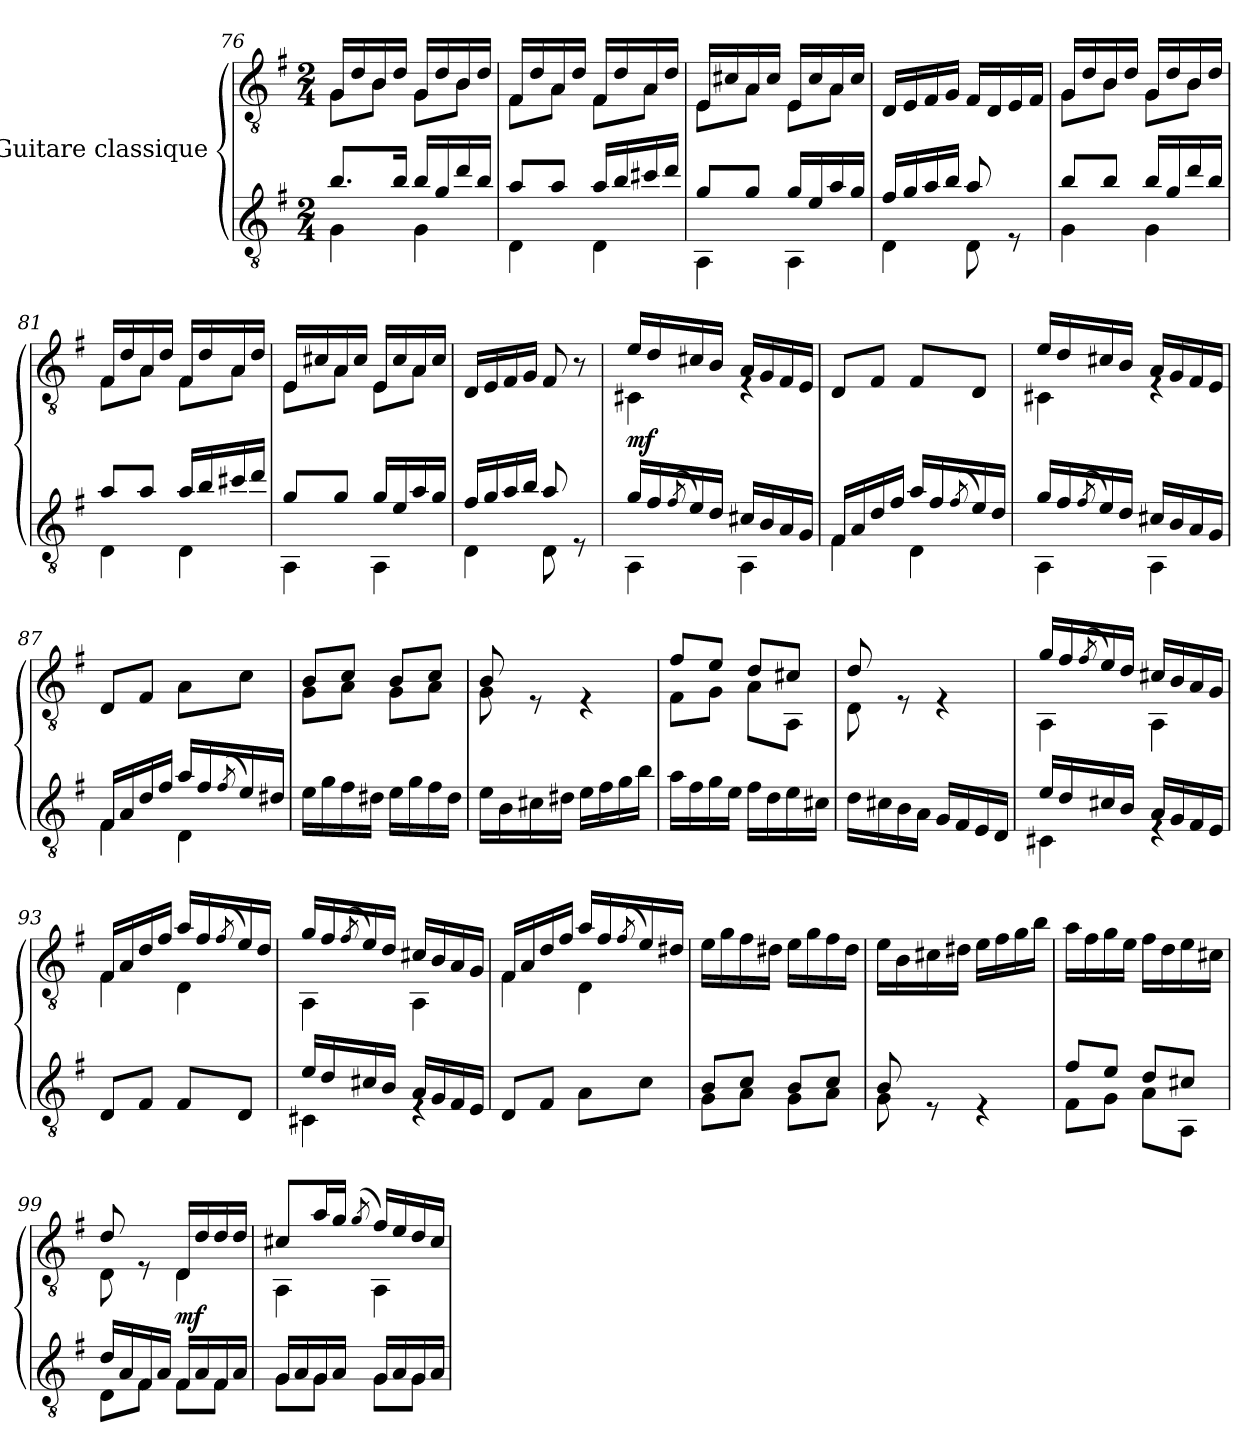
**kern	**kern	**dynam
*part2	*part1	*part1
*staff2	*staff1	*staff1
*I"Guitare classique	*I"Guitare classique	*
*clefGv2	*clefGv2	*
*k[f#]	*k[f#]	*
*M2/4	*M2/4	*
=76	=76	=76
*^	*^	*
8.b/L	4G\	16G/LL	8G\L	.
.	.	16d/	.	.
.	.	16B/	8B\J	.
16b/Jk	.	16d/JJ	.	.
16b/LL	4G\	16G/LL	8G\L	.
16g/	.	16d/	.	.
16dd/	.	16B/	8B\J	.
16b/JJ	.	16d/JJ	.	.
=77	=77	=77	=77	=77
8a/L	4D\	16F#/LL	8F#\L	.
.	.	16d/	.	.
8a/J	.	16A/	8A\J	.
.	.	16d/JJ	.	.
16a/LL	4D\	16F#/LL	8F#\L	.
16b/	.	16d/	.	.
16cc#X/	.	16A/	8A\J	.
16dd/JJ	.	16d/JJ	.	.
=78	=78	=78	=78	=78
8g/L	4AA\	16E/LL	8E\L	.
.	.	16c#X/	.	.
8g/J	.	16A/	8A\J	.
.	.	16c#/JJ	.	.
16g/LL	4AA\	16E/LL	8E\L	.
16e/	.	16c#/	.	.
16a/	.	16A/	8A\J	.
16g/JJ	.	16c#/JJ	.	.
*	*	*v	*v	*
!!LO:PB:g=z
=79	=79	=79	=79
16f#/LL	4D\	16D/LL	.
16g/	.	16E/	.
16a/	.	16F#/	.
16b/JJ	.	16G/JJ	.
8a/	8D\	16F#/LL	.
.	.	16D/	.
8rE	8ryy	16E/	.
.	.	16F#/JJ	.
=80	=80	=80	=80
*	*	*^	*
8b/L	4G\	16G/LL	8G\L	.
.	.	16d/	.	.
8b/J	.	16B/	8B\J	.
.	.	16d/JJ	.	.
16b/LL	4G\	16G/LL	8G\L	.
16g/	.	16d/	.	.
16dd/	.	16B/	8B\J	.
16b/JJ	.	16d/JJ	.	.
=81	=81	=81	=81	=81
8a/L	4D\	16F#/LL	8F#\L	.
.	.	16d/	.	.
8a/J	.	16A/	8A\J	.
.	.	16d/JJ	.	.
16a/LL	4D\	16F#/LL	8F#\L	.
16b/	.	16d/	.	.
16cc#X/	.	16A/	8A\J	.
16dd/JJ	.	16d/JJ	.	.
=82	=82	=82	=82	=82
8g/L	4AA\	16E/LL	8E\L	.
.	.	16c#X/	.	.
8g/J	.	16A/	8A\J	.
.	.	16c#/JJ	.	.
16g/LL	4AA\	16E/LL	8E\L	.
16e/	.	16c#/	.	.
16a/	.	16A/	8A\J	.
16g/JJ	.	16c#/JJ	.	.
*	*	*v	*v	*
=83	=83	=83	=83
16f#/LL	4D\	16D/LL	.
16g/	.	16E/	.
16a/	.	16F#/	.
16b/JJ	.	16G/JJ	.
8a/	8D\	8F#/	.
8rE	8ryy	8r	.
!!LO:LB:g=z
=84	=84	=84	=84
*	*	*^	*
!	!	!	!	!LO:DY:b
16g/LL	4AA\	16e/LL	4C#X\	mf
16f#/	.	16d/	.	.
(8qf#/	.	.	.	.
16e/)	.	16c#X/	.	.
16d/JJ	.	16B/JJ	.	.
16c#X/LL	4AA\	16A/LL	4rE	.
16B/	.	16G/	.	.
16A/	.	16F#/	.	.
16G/JJ	.	16E/JJ	.	.
*	*	*v	*v	*
=85	=85	=85	=85
16F#/LL	4F#\	8D/L	.
16A/	.	.	.
16d/	.	8F#/J	.
16f#/JJ	.	.	.
16a/LL	4D\	8F#/L	.
16f#/	.	.	.
(8qf#/	.	.	.
16e/)	.	8D/J	.
16d/JJ	.	.	.
=86	=86	=86	=86
*	*	*^	*
16g/LL	4AA\	16e/LL	4C#X\	.
16f#/	.	16d/	.	.
(8qf#/	.	.	.	.
16e/)	.	16c#X/	.	.
16d/JJ	.	16B/JJ	.	.
16c#X/LL	4AA\	16A/LL	4rE	.
16B/	.	16G/	.	.
16A/	.	16F#/	.	.
16G/JJ	.	16E/JJ	.	.
*	*	*v	*v	*
=87	=87	=87	=87
16F#/LL	4F#\	8D/L	.
16A/	.	.	.
16d/	.	8F#/J	.
16f#/JJ	.	.	.
16a/LL	4D\	8A\L	.
16f#/	.	.	.
(8qf#/	.	.	.
16e/)	.	8c\J	.
16d#X/JJ	.	.	.
*v	*v	*	*
!!LO:LB:g=z
=88	=88	=88
*	*^	*
16e\LL	8B/L	8G\L	.
16g\	.	.	.
16f#\	8c/J	8A\J	.
16d#X\JJ	.	.	.
16e\LL	8B/L	8G\L	.
16g\	.	.	.
16f#\	8c/J	8A\J	.
16d#\JJ	.	.	.
=89	=89	=89	=89
16e\LL	8B/	8G\	.
16B\	.	.	.
16c#X\	8rE	4.ryy	.
16d#X\JJ	.	.	.
16e\LL	4rE	.	.
16f#\	.	.	.
16g\	.	.	.
16b\JJ	.	.	.
=90	=90	=90	=90
16a\LL	8f#/L	8F#\L	.
16f#\	.	.	.
16g\	8e/J	8G\J	.
16e\JJ	.	.	.
16f#\LL	8d/L	8A\L	.
16d\	.	.	.
16e\	8c#X/J	8AA\J	.
16c#X\JJ	.	.	.
=91	=91	=91	=91
16d\LL	8d/	8D\	.
16c#X\	.	.	.
16B\	8rE	4.ryy	.
16A\JJ	.	.	.
16G/LL	4rE	.	.
16F#/	.	.	.
16E/	.	.	.
16D/JJ	.	.	.
=92	=92	=92	=92
*^	*	*	*
16e/LL	4C#X\	16g/LL	4AA\	.
16d/	.	16f#/	.	.
.	.	(8qf#/	.	.
16c#X/	.	16e/)	.	.
16B/JJ	.	16d/JJ	.	.
16A/LL	4rE	16c#X/LL	4AA\	.
16G/	.	16B/	.	.
16F#/	.	16A/	.	.
16E/JJ	.	16G/JJ	.	.
*v	*v	*	*	*
!!LO:LB:g=z	!!
=93	=93	=93	=93
8D/L	16F#/LL	4F#\	.
.	16A/	.	.
8F#/J	16d/	.	.
.	16f#/JJ	.	.
8F#/L	16a/LL	4D\	.
.	16f#/	.	.
.	(8qf#/	.	.
8D/J	16e/)	.	.
.	16d/JJ	.	.
=94	=94	=94	=94
*^	*	*	*
16e/LL	4C#X\	16g/LL	4AA\	.
16d/	.	16f#/	.	.
.	.	(8qf#/	.	.
16c#X/	.	16e/)	.	.
16B/JJ	.	16d/JJ	.	.
16A/LL	4rE	16c#X/LL	4AA\	.
16G/	.	16B/	.	.
16F#/	.	16A/	.	.
16E/JJ	.	16G/JJ	.	.
*v	*v	*	*	*
=95	=95	=95	=95
8D/L	16F#/LL	4F#\	.
.	16A/	.	.
8F#/J	16d/	.	.
.	16f#/JJ	.	.
8A\L	16a/LL	4D\	.
.	16f#/	.	.
.	(8qf#/	.	.
8c\J	16e/)	.	.
.	16d#X/JJ	.	.
*	*v	*v	*
=96	=96	=96
*^	*	*
8B/L	8G\L	16e\LL	.
.	.	16g\	.
8c/J	8A\J	16f#\	.
.	.	16d#X\JJ	.
8B/L	8G\L	16e\LL	.
.	.	16g\	.
8c/J	8A\J	16f#\	.
.	.	16d#\JJ	.
!!LO:PB:g=z
=97	=97	=97	=97
8B/	8G\	16e\LL	.
.	.	16B\	.
8rE	4.ryy	16c#X\	.
.	.	16d#X\JJ	.
4rE	.	16e\LL	.
.	.	16f#\	.
.	.	16g\	.
.	.	16b\JJ	.
=98	=98	=98	=98
8f#/L	8F#\L	16a\LL	.
.	.	16f#\	.
8e/J	8G\J	16g\	.
.	.	16e\JJ	.
8d/L	8A\L	16f#\LL	.
.	.	16d\	.
8c#X/J	8AA\J	16e\	.
.	.	16c#X\JJ	.
=99	=99	=99	=99
*	*	*^	*
16d/LL	8D\L	8d/	8D\	.
16A/	.	.	.	.
16F#/	8F#\J	8rE	8ryy	.
16A/JJ	.	.	.	.
!	!	!	!	!LO:DY:b
16F#/LL	8F#\L	16D/LL	4D\	mf
16A/	.	16d/	.	.
16F#/	8F#\J	16d/	.	.
16A/JJ	.	16d/JJ	.	.
=100	=100	=100	=100	=100
16G/LL	8G\L	8c#X/L	4AA\	.
16A/	.	.	.	.
16G/	8G\J	16a/L	.	.
16A/JJ	.	16g/JJ	.	.
.	.	(8qg/	.	.
16G/LL	8G\L	16f#/LL)	4AA\	.
16A/	.	16e/	.	.
16G/	8G\J	16d/	.	.
16A/JJ	.	16c#/JJ	.	.
*v	*v	*	*	*
*	*v	*v	*
=	=	=
*-	*-	*-
